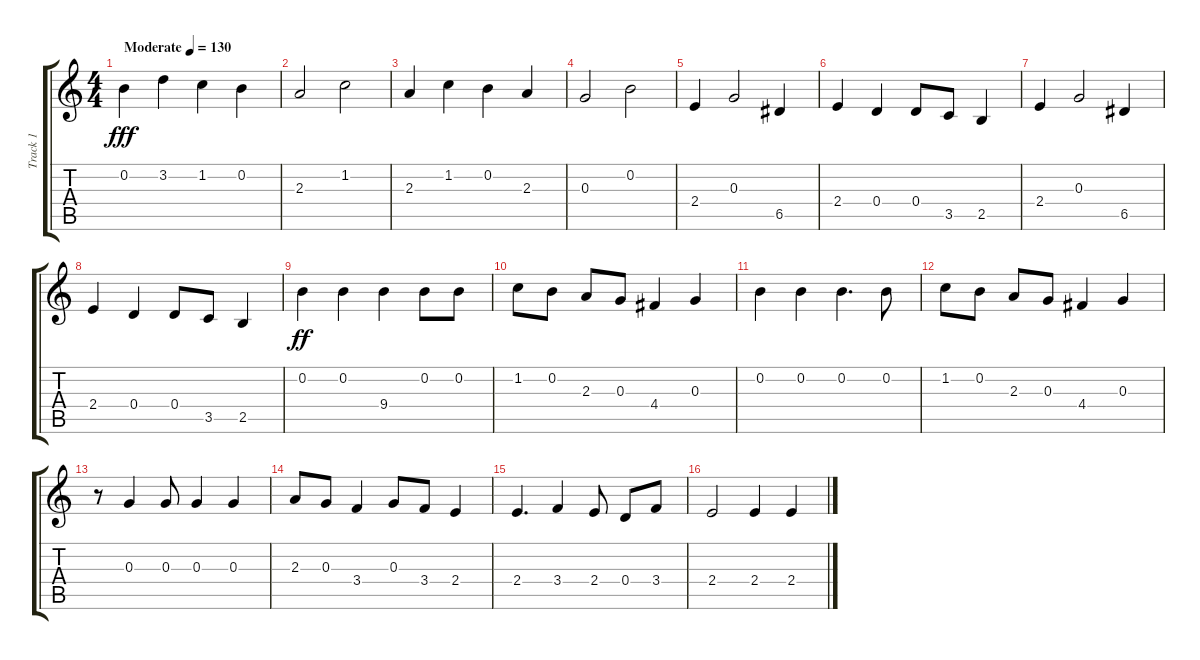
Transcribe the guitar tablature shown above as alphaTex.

\track ("Track 1" "Track 1") {instrument acousticguitarnylon}
\staff {score tabs}
\tuning (E4 B3 G3 D3 A2 E2) {hide}
\ts (4 4)
\tempo (130 "Moderate")
\clef g2
\ks c
0.2.4{dy fff instrument acousticguitarnylon} 3.2.4 1.2.4 0.2.4 |
2.3.2 1.2.2 |
2.3.4 1.2.4 0.2.4 2.3.4 |
0.3.2 0.2.2 |
2.4.4 0.3.2 6.5.4 |
2.4.4 0.4.4 0.4.8 3.5.8 2.5.4 |
2.4.4 0.3.2 6.5.4 |
2.4.4 0.4.4 0.4.8 3.5.8 2.5.4 |
0.2.4{dy ff} 0.2.4 9.4.4 0.2.8 0.2.8 |
1.2.8 0.2.8 2.3.8 0.3.8 4.4.4 0.3.4 |
0.2.4 0.2.4 0.2.4{d} 0.2.8 |
1.2.8 0.2.8 2.3.8 0.3.8 4.4.4 0.3.4 |
r.8 0.3.4 0.3.8 0.3.4 0.3.4 |
2.3.8 0.3.8 3.4.4 0.3.8 3.4.8 2.4.4 |
2.4.4{d} 3.4.4 2.4.8 0.4.8 3.4.8 |
2.4.2 2.4.4 2.4.4
